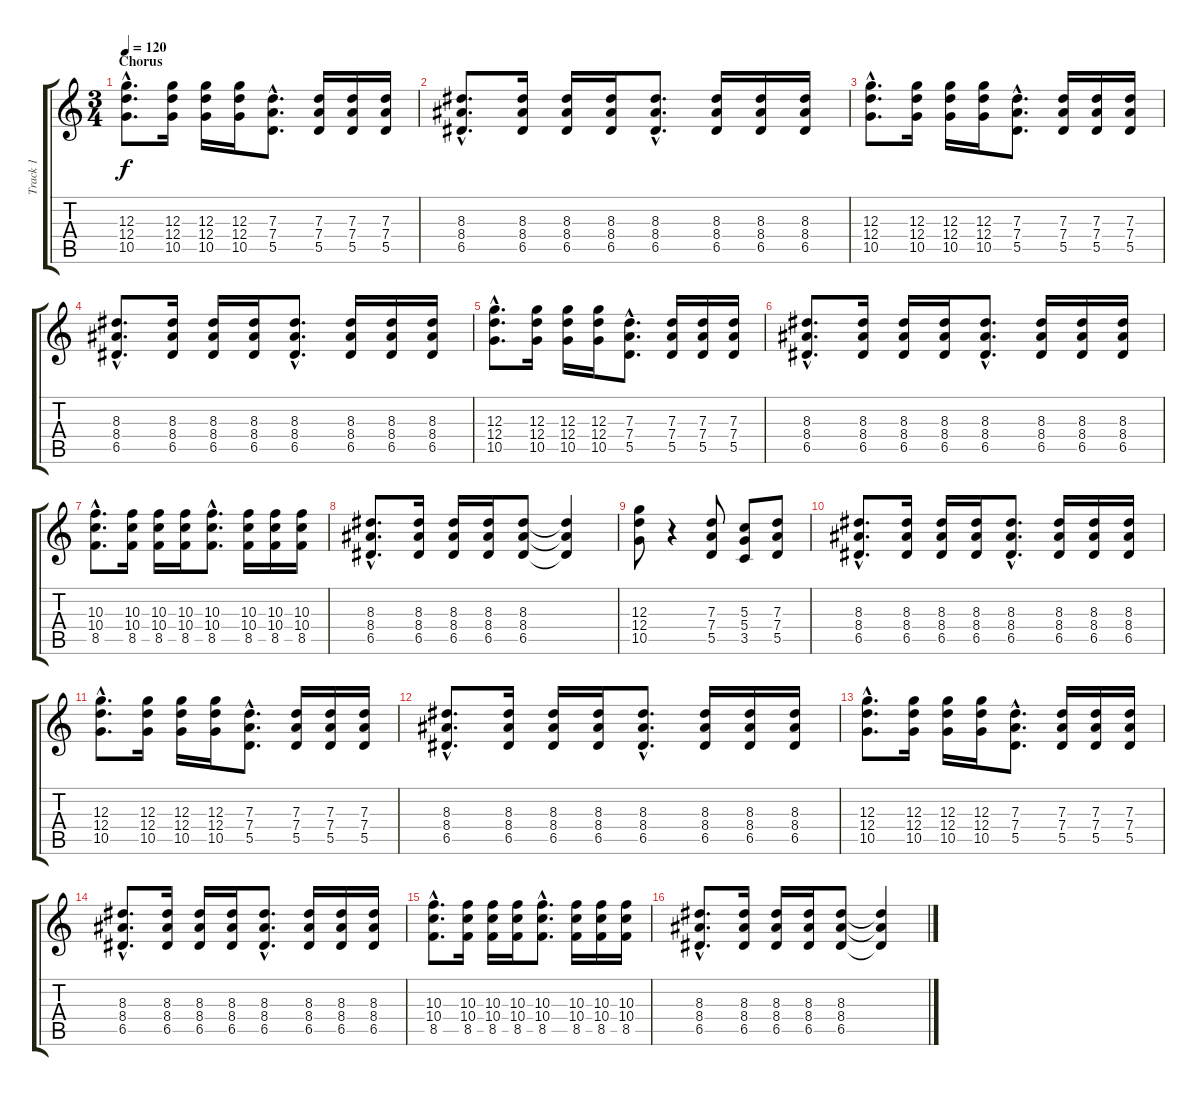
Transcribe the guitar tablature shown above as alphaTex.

\track ("Track 1" "Track 1") {instrument distortionguitar}
\staff {score tabs}
\tuning (E4 B3 G3 D3 A2 D2) {hide}
\ts (3 4)
\section ("" "Chorus")
\tempo 120
\clef g2
\ks c
(12.3{hac} 12.4{hac} 10.5{hac}).8{d dy f} (12.3 12.4 10.5).16 (12.3 12.4 10.5).16 (12.3 12.4 10.5).16 (7.3{hac} 7.4{hac} 5.5{hac}).8{d} (7.3 7.4 5.5).16 (7.3 7.4 5.5).16 (7.3 7.4 5.5).16 |
(8.3{hac} 8.4{hac} 6.5{hac}).8{d} (8.3 8.4 6.5).16 (8.3 8.4 6.5).16 (8.3 8.4 6.5).16 (8.3{hac} 8.4{hac} 6.5{hac}).8{d} (8.3 8.4 6.5).16 (8.3 8.4 6.5).16 (8.3 8.4 6.5).16 |
(12.3{hac} 12.4{hac} 10.5{hac}).8{d} (12.3 12.4 10.5).16 (12.3 12.4 10.5).16 (12.3 12.4 10.5).16 (7.3{hac} 7.4{hac} 5.5{hac}).8{d} (7.3 7.4 5.5).16 (7.3 7.4 5.5).16 (7.3 7.4 5.5).16 |
(8.3{hac} 8.4{hac} 6.5{hac}).8{d} (8.3 8.4 6.5).16 (8.3 8.4 6.5).16 (8.3 8.4 6.5).16 (8.3{hac} 8.4{hac} 6.5{hac}).8{d} (8.3 8.4 6.5).16 (8.3 8.4 6.5).16 (8.3 8.4 6.5).16 |
(12.3{hac} 12.4{hac} 10.5{hac}).8{d} (12.3 12.4 10.5).16 (12.3 12.4 10.5).16 (12.3 12.4 10.5).16 (7.3{hac} 7.4{hac} 5.5{hac}).8{d} (7.3 7.4 5.5).16 (7.3 7.4 5.5).16 (7.3 7.4 5.5).16 |
(8.3{hac} 8.4{hac} 6.5{hac}).8{d} (8.3 8.4 6.5).16 (8.3 8.4 6.5).16 (8.3 8.4 6.5).16 (8.3{hac} 8.4{hac} 6.5{hac}).8{d} (8.3 8.4 6.5).16 (8.3 8.4 6.5).16 (8.3 8.4 6.5).16 |
(10.3{hac} 10.4{hac} 8.5{hac}).8{d} (10.3 10.4 8.5).16 (10.3 10.4 8.5).16 (10.3 10.4 8.5).16 (10.3{hac} 10.4{hac} 8.5{hac}).8{d} (10.3 10.4 8.5).16 (10.3 10.4 8.5).16 (10.3 10.4 8.5).16 |
(8.3{hac} 8.4{hac} 6.5{hac}).8{d} (8.3 8.4 6.5).16 (8.3 8.4 6.5).16 (8.3 8.4 6.5).16 (8.3 8.4 6.5).8 (8.3{t} 8.4{t} 6.5{t}).4 |
(12.3 12.4 10.5).8 r.4 (7.3 7.4 5.5).8 (5.3 5.4 3.5).8 (7.3 7.4 5.5).8 |
(8.3{hac} 8.4{hac} 6.5{hac}).8{d} (8.3 8.4 6.5).16 (8.3 8.4 6.5).16 (8.3 8.4 6.5).16 (8.3{hac} 8.4{hac} 6.5{hac}).8{d} (8.3 8.4 6.5).16 (8.3 8.4 6.5).16 (8.3 8.4 6.5).16 |
(12.3{hac} 12.4{hac} 10.5{hac}).8{d} (12.3 12.4 10.5).16 (12.3 12.4 10.5).16 (12.3 12.4 10.5).16 (7.3{hac} 7.4{hac} 5.5{hac}).8{d} (7.3 7.4 5.5).16 (7.3 7.4 5.5).16 (7.3 7.4 5.5).16 |
(8.3{hac} 8.4{hac} 6.5{hac}).8{d} (8.3 8.4 6.5).16 (8.3 8.4 6.5).16 (8.3 8.4 6.5).16 (8.3{hac} 8.4{hac} 6.5{hac}).8{d} (8.3 8.4 6.5).16 (8.3 8.4 6.5).16 (8.3 8.4 6.5).16 |
(12.3{hac} 12.4{hac} 10.5{hac}).8{d} (12.3 12.4 10.5).16 (12.3 12.4 10.5).16 (12.3 12.4 10.5).16 (7.3{hac} 7.4{hac} 5.5{hac}).8{d} (7.3 7.4 5.5).16 (7.3 7.4 5.5).16 (7.3 7.4 5.5).16 |
(8.3{hac} 8.4{hac} 6.5{hac}).8{d} (8.3 8.4 6.5).16 (8.3 8.4 6.5).16 (8.3 8.4 6.5).16 (8.3{hac} 8.4{hac} 6.5{hac}).8{d} (8.3 8.4 6.5).16 (8.3 8.4 6.5).16 (8.3 8.4 6.5).16 |
(10.3{hac} 10.4{hac} 8.5{hac}).8{d} (10.3 10.4 8.5).16 (10.3 10.4 8.5).16 (10.3 10.4 8.5).16 (10.3{hac} 10.4{hac} 8.5{hac}).8{d} (10.3 10.4 8.5).16 (10.3 10.4 8.5).16 (10.3 10.4 8.5).16 |
(8.3{hac} 8.4{hac} 6.5{hac}).8{d} (8.3 8.4 6.5).16 (8.3 8.4 6.5).16 (8.3 8.4 6.5).16 (8.3 8.4 6.5).8 (8.3{t} 8.4{t} 6.5{t}).4
